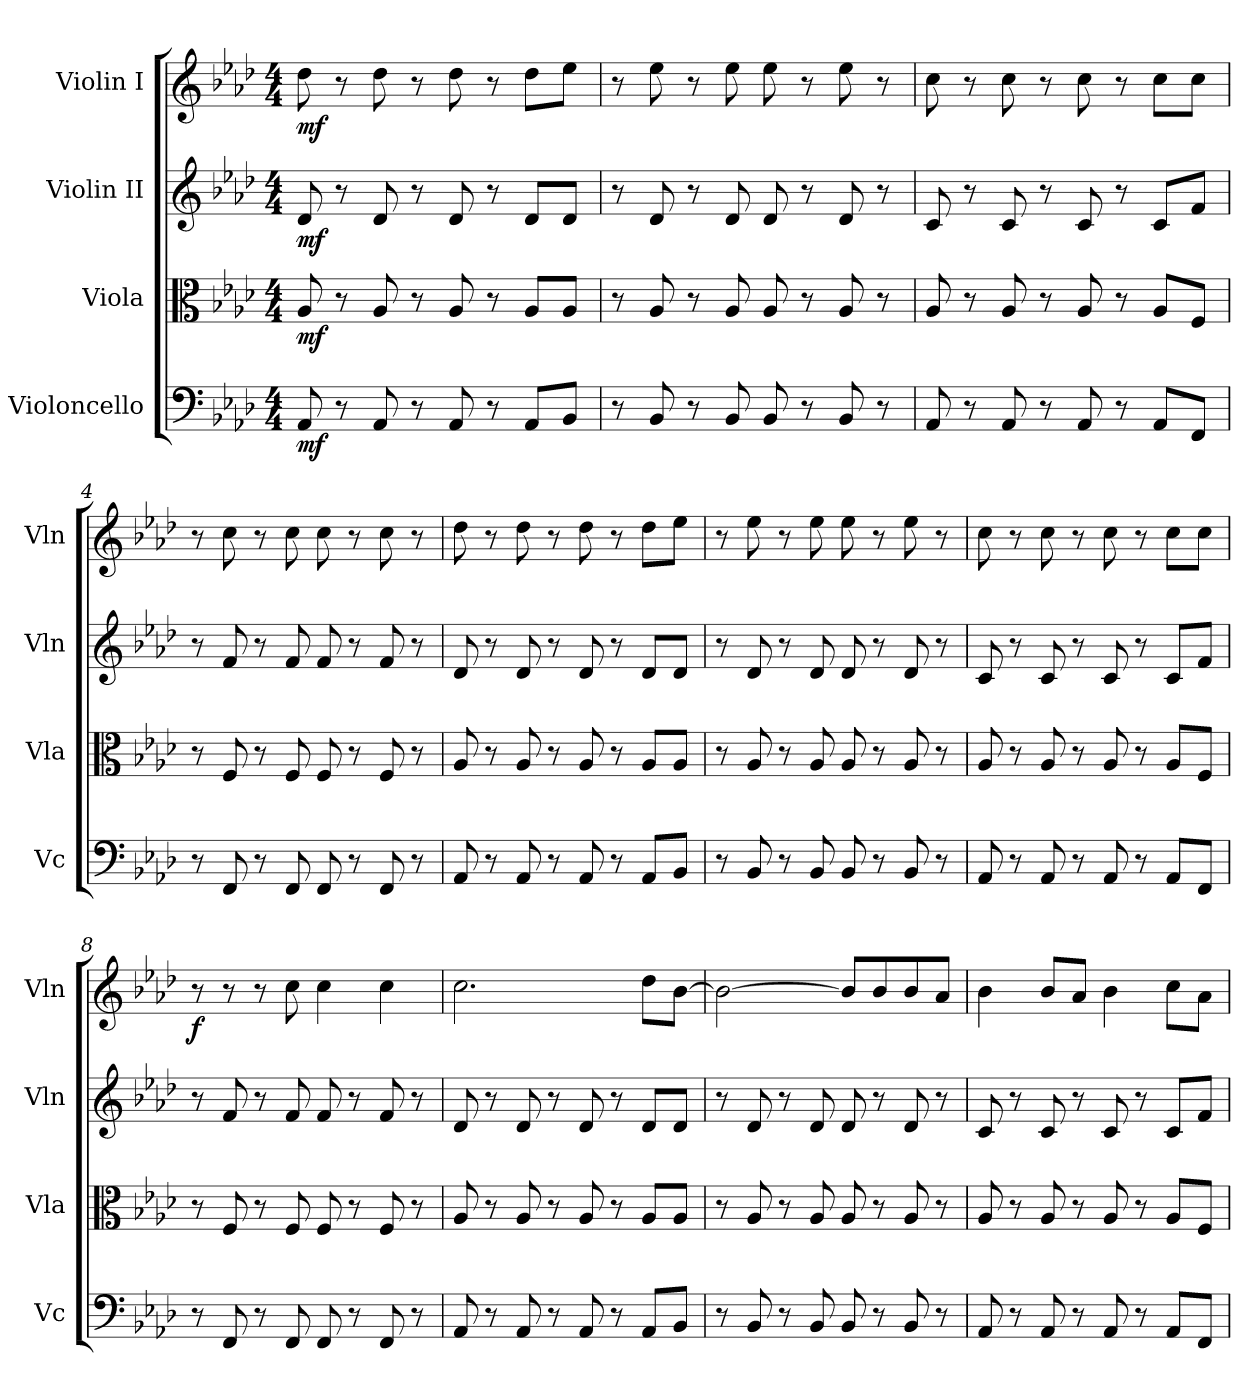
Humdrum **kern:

**kern	**dynam	**kern	**dynam	**kern	**dynam	**kern	**dynam
*part4	*part4	*part3	*part3	*part2	*part2	*part1	*part1
*staff4	*staff4	*staff3	*staff3	*staff2	*staff2	*staff1	*staff1
*I"Violoncello	*	*I"Viola	*	*I"Violin II	*	*I"Violin I	*
*I'Vc	*	*I'Vla	*	*I'Vln	*	*I'Vln	*
*clefF4	*	*clefC3	*	*clefG2	*	*clefG2	*
*k[b-e-a-d-]	*	*k[b-e-a-d-]	*	*k[b-e-a-d-]	*	*k[b-e-a-d-]	*
*M4/4	*	*M4/4	*	*M4/4	*	*M4/4	*
*MM138	*	*MM138	*	*MM138	*	*MM138	*
=1	=1	=1	=1	=1	=1	=1	=1
!	!LO:DY:b	!	!LO:DY:b	!	!LO:DY:b	!	!LO:DY:b
8AA-/	mf	8A-/	mf	8d-/	mf	8dd-\	mf
8r	.	8r	.	8r	.	8r	.
8AA-/	.	8A-/	.	8d-/	.	8dd-\	.
8r	.	8r	.	8r	.	8r	.
8AA-/	.	8A-/	.	8d-/	.	8dd-\	.
8r	.	8r	.	8r	.	8r	.
8AA-/L	.	8A-/L	.	8d-/L	.	8dd-\L	.
8BB-/J	.	8A-/J	.	8d-/J	.	8ee-\J	.
=2	=2	=2	=2	=2	=2	=2	=2
8r	.	8r	.	8r	.	8r	.
8BB-/	.	8A-/	.	8d-/	.	8ee-\	.
8r	.	8r	.	8r	.	8r	.
8BB-/	.	8A-/	.	8d-/	.	8ee-\	.
8BB-/	.	8A-/	.	8d-/	.	8ee-\	.
8r	.	8r	.	8r	.	8r	.
8BB-/	.	8A-/	.	8d-/	.	8ee-\	.
8r	.	8r	.	8r	.	8r	.
=3	=3	=3	=3	=3	=3	=3	=3
8AA-/	.	8A-/	.	8c/	.	8cc\	.
8r	.	8r	.	8r	.	8r	.
8AA-/	.	8A-/	.	8c/	.	8cc\	.
8r	.	8r	.	8r	.	8r	.
8AA-/	.	8A-/	.	8c/	.	8cc\	.
8r	.	8r	.	8r	.	8r	.
8AA-/L	.	8A-/L	.	8c/L	.	8cc\L	.
8FF/J	.	8F/J	.	8f/J	.	8cc\J	.
!!LO:LB:g=z
=4	=4	=4	=4	=4	=4	=4	=4
8r	.	8r	.	8r	.	8r	.
8FF/	.	8F/	.	8f/	.	8cc\	.
8r	.	8r	.	8r	.	8r	.
8FF/	.	8F/	.	8f/	.	8cc\	.
8FF/	.	8F/	.	8f/	.	8cc\	.
8r	.	8r	.	8r	.	8r	.
8FF/	.	8F/	.	8f/	.	8cc\	.
8r	.	8r	.	8r	.	8r	.
=5	=5	=5	=5	=5	=5	=5	=5
8AA-/	.	8A-/	.	8d-/	.	8dd-\	.
8r	.	8r	.	8r	.	8r	.
8AA-/	.	8A-/	.	8d-/	.	8dd-\	.
8r	.	8r	.	8r	.	8r	.
8AA-/	.	8A-/	.	8d-/	.	8dd-\	.
8r	.	8r	.	8r	.	8r	.
8AA-/L	.	8A-/L	.	8d-/L	.	8dd-\L	.
8BB-/J	.	8A-/J	.	8d-/J	.	8ee-\J	.
=6	=6	=6	=6	=6	=6	=6	=6
8r	.	8r	.	8r	.	8r	.
8BB-/	.	8A-/	.	8d-/	.	8ee-\	.
8r	.	8r	.	8r	.	8r	.
8BB-/	.	8A-/	.	8d-/	.	8ee-\	.
8BB-/	.	8A-/	.	8d-/	.	8ee-\	.
8r	.	8r	.	8r	.	8r	.
8BB-/	.	8A-/	.	8d-/	.	8ee-\	.
8r	.	8r	.	8r	.	8r	.
=7	=7	=7	=7	=7	=7	=7	=7
8AA-/	.	8A-/	.	8c/	.	8cc\	.
8r	.	8r	.	8r	.	8r	.
8AA-/	.	8A-/	.	8c/	.	8cc\	.
8r	.	8r	.	8r	.	8r	.
8AA-/	.	8A-/	.	8c/	.	8cc\	.
8r	.	8r	.	8r	.	8r	.
8AA-/L	.	8A-/L	.	8c/L	.	8cc\L	.
8FF/J	.	8F/J	.	8f/J	.	8cc\J	.
!!LO:LB:g=z
=8	=8	=8	=8	=8	=8	=8	=8
!	!	!	!	!	!	!	!LO:DY:b
8r	.	8r	.	8r	.	8r	f
8FF/	.	8F/	.	8f/	.	8r	.
8r	.	8r	.	8r	.	8r	.
8FF/	.	8F/	.	8f/	.	8cc\	.
8FF/	.	8F/	.	8f/	.	4cc\	.
8r	.	8r	.	8r	.	.	.
8FF/	.	8F/	.	8f/	.	4cc\	.
8r	.	8r	.	8r	.	.	.
=9	=9	=9	=9	=9	=9	=9	=9
8AA-/	.	8A-/	.	8d-/	.	2.cc\	.
8r	.	8r	.	8r	.	.	.
8AA-/	.	8A-/	.	8d-/	.	.	.
8r	.	8r	.	8r	.	.	.
8AA-/	.	8A-/	.	8d-/	.	.	.
8r	.	8r	.	8r	.	.	.
8AA-/L	.	8A-/L	.	8d-/L	.	8dd-\L	.
8BB-/J	.	8A-/J	.	8d-/J	.	[8b-\J	.
=10	=10	=10	=10	=10	=10	=10	=10
8r	.	8r	.	8r	.	2b-\_	.
8BB-/	.	8A-/	.	8d-/	.	.	.
8r	.	8r	.	8r	.	.	.
8BB-/	.	8A-/	.	8d-/	.	.	.
8BB-/	.	8A-/	.	8d-/	.	8b-/L]	.
8r	.	8r	.	8r	.	8b-/	.
8BB-/	.	8A-/	.	8d-/	.	8b-/	.
8r	.	8r	.	8r	.	8a-/J	.
=11	=11	=11	=11	=11	=11	=11	=11
8AA-/	.	8A-/	.	8c/	.	4b-\	.
8r	.	8r	.	8r	.	.	.
8AA-/	.	8A-/	.	8c/	.	8b-/L	.
8r	.	8r	.	8r	.	8a-/J	.
8AA-/	.	8A-/	.	8c/	.	4b-\	.
8r	.	8r	.	8r	.	.	.
8AA-/L	.	8A-/L	.	8c/L	.	8cc\L	.
8FF/J	.	8F/J	.	8f/J	.	8a-\J	.
=	=	=	=	=	=	=	=
*-	*-	*-	*-	*-	*-	*-	*-
